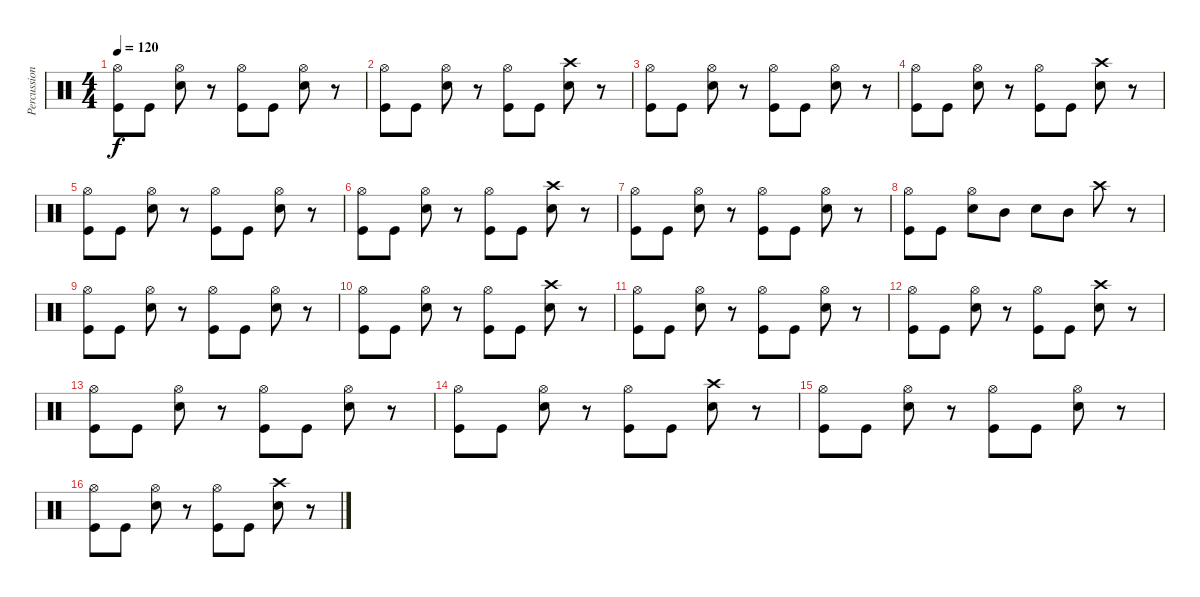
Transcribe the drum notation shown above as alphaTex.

\track ("Percussion" "Percussion") {instrument percussion}
\staff {score}
\articulation defaults
\ts (4 4)
\tempo 120
\clef neutral
\ks c
("Hi-Hat (open)" "Kick (hit)").8{dy f} "Kick (hit)".8 ("Hi-Hat (open)" "Snare (hit) 2").8 r.8 ("Hi-Hat (open)" "Kick (hit)").8 "Kick (hit)".8 ("Hi-Hat (open)" "Snare (hit) 2").8 r.8 |
("Hi-Hat (open)" "Kick (hit)").8 "Kick (hit)".8 ("Hi-Hat (open)" "Snare (hit) 2").8 r.8 ("Hi-Hat (open)" "Kick (hit)").8 "Kick (hit)".8 ("Crash high (hit)" "Snare (hit) 2").8 r.8 |
("Hi-Hat (open)" "Kick (hit)").8 "Kick (hit)".8 ("Hi-Hat (open)" "Snare (hit) 2").8 r.8 ("Hi-Hat (open)" "Kick (hit)").8 "Kick (hit)".8 ("Hi-Hat (open)" "Snare (hit) 2").8 r.8 |
("Hi-Hat (open)" "Kick (hit)").8 "Kick (hit)".8 ("Hi-Hat (open)" "Snare (hit) 2").8 r.8 ("Hi-Hat (open)" "Kick (hit)").8 "Kick (hit)".8 ("Crash high (hit)" "Snare (hit) 2").8 r.8 |
("Hi-Hat (open)" "Kick (hit)").8 "Kick (hit)".8 ("Hi-Hat (open)" "Snare (hit) 2").8 r.8 ("Hi-Hat (open)" "Kick (hit)").8 "Kick (hit)".8 ("Hi-Hat (open)" "Snare (hit) 2").8 r.8 |
("Hi-Hat (open)" "Kick (hit)").8 "Kick (hit)".8 ("Hi-Hat (open)" "Snare (hit) 2").8 r.8 ("Hi-Hat (open)" "Kick (hit)").8 "Kick (hit)".8 ("Crash high (hit)" "Snare (hit) 2").8 r.8 |
("Hi-Hat (open)" "Kick (hit)").8 "Kick (hit)".8 ("Hi-Hat (open)" "Snare (hit) 2").8 r.8 ("Hi-Hat (open)" "Kick (hit)").8 "Kick (hit)".8 ("Hi-Hat (open)" "Snare (hit) 2").8 r.8 |
("Hi-Hat (open)" "Kick (hit)").8 "Kick (hit)".8 ("Hi-Hat (open)" "Snare (hit) 2").8 "Mid Tom (hit)".8 "Snare (hit) 2".8 "Mid Tom (hit)".8 "Crash high (hit)".8 r.8 |
("Hi-Hat (open)" "Kick (hit)").8 "Kick (hit)".8 ("Hi-Hat (open)" "Snare (hit) 2").8 r.8 ("Hi-Hat (open)" "Kick (hit)").8 "Kick (hit)".8 ("Hi-Hat (open)" "Snare (hit) 2").8 r.8 |
("Hi-Hat (open)" "Kick (hit)").8 "Kick (hit)".8 ("Hi-Hat (open)" "Snare (hit) 2").8 r.8 ("Hi-Hat (open)" "Kick (hit)").8 "Kick (hit)".8 ("Crash high (hit)" "Snare (hit) 2").8 r.8 |
("Hi-Hat (open)" "Kick (hit)").8 "Kick (hit)".8 ("Hi-Hat (open)" "Snare (hit) 2").8 r.8 ("Hi-Hat (open)" "Kick (hit)").8 "Kick (hit)".8 ("Hi-Hat (open)" "Snare (hit) 2").8 r.8 |
("Hi-Hat (open)" "Kick (hit)").8 "Kick (hit)".8 ("Hi-Hat (open)" "Snare (hit) 2").8 r.8 ("Hi-Hat (open)" "Kick (hit)").8 "Kick (hit)".8 ("Crash high (hit)" "Snare (hit) 2").8 r.8 |
("Hi-Hat (open)" "Kick (hit)").8 "Kick (hit)".8 ("Hi-Hat (open)" "Snare (hit) 2").8 r.8 ("Hi-Hat (open)" "Kick (hit)").8 "Kick (hit)".8 ("Hi-Hat (open)" "Snare (hit) 2").8 r.8 |
("Hi-Hat (open)" "Kick (hit)").8 "Kick (hit)".8 ("Hi-Hat (open)" "Snare (hit) 2").8 r.8 ("Hi-Hat (open)" "Kick (hit)").8 "Kick (hit)".8 ("Crash high (hit)" "Snare (hit) 2").8 r.8 |
("Hi-Hat (open)" "Kick (hit)").8 "Kick (hit)".8 ("Hi-Hat (open)" "Snare (hit) 2").8 r.8 ("Hi-Hat (open)" "Kick (hit)").8 "Kick (hit)".8 ("Hi-Hat (open)" "Snare (hit) 2").8 r.8 |
("Hi-Hat (open)" "Kick (hit)").8 "Kick (hit)".8 ("Hi-Hat (open)" "Snare (hit) 2").8 r.8 ("Hi-Hat (open)" "Kick (hit)").8 "Kick (hit)".8 ("Crash high (hit)" "Snare (hit) 2").8 r.8
